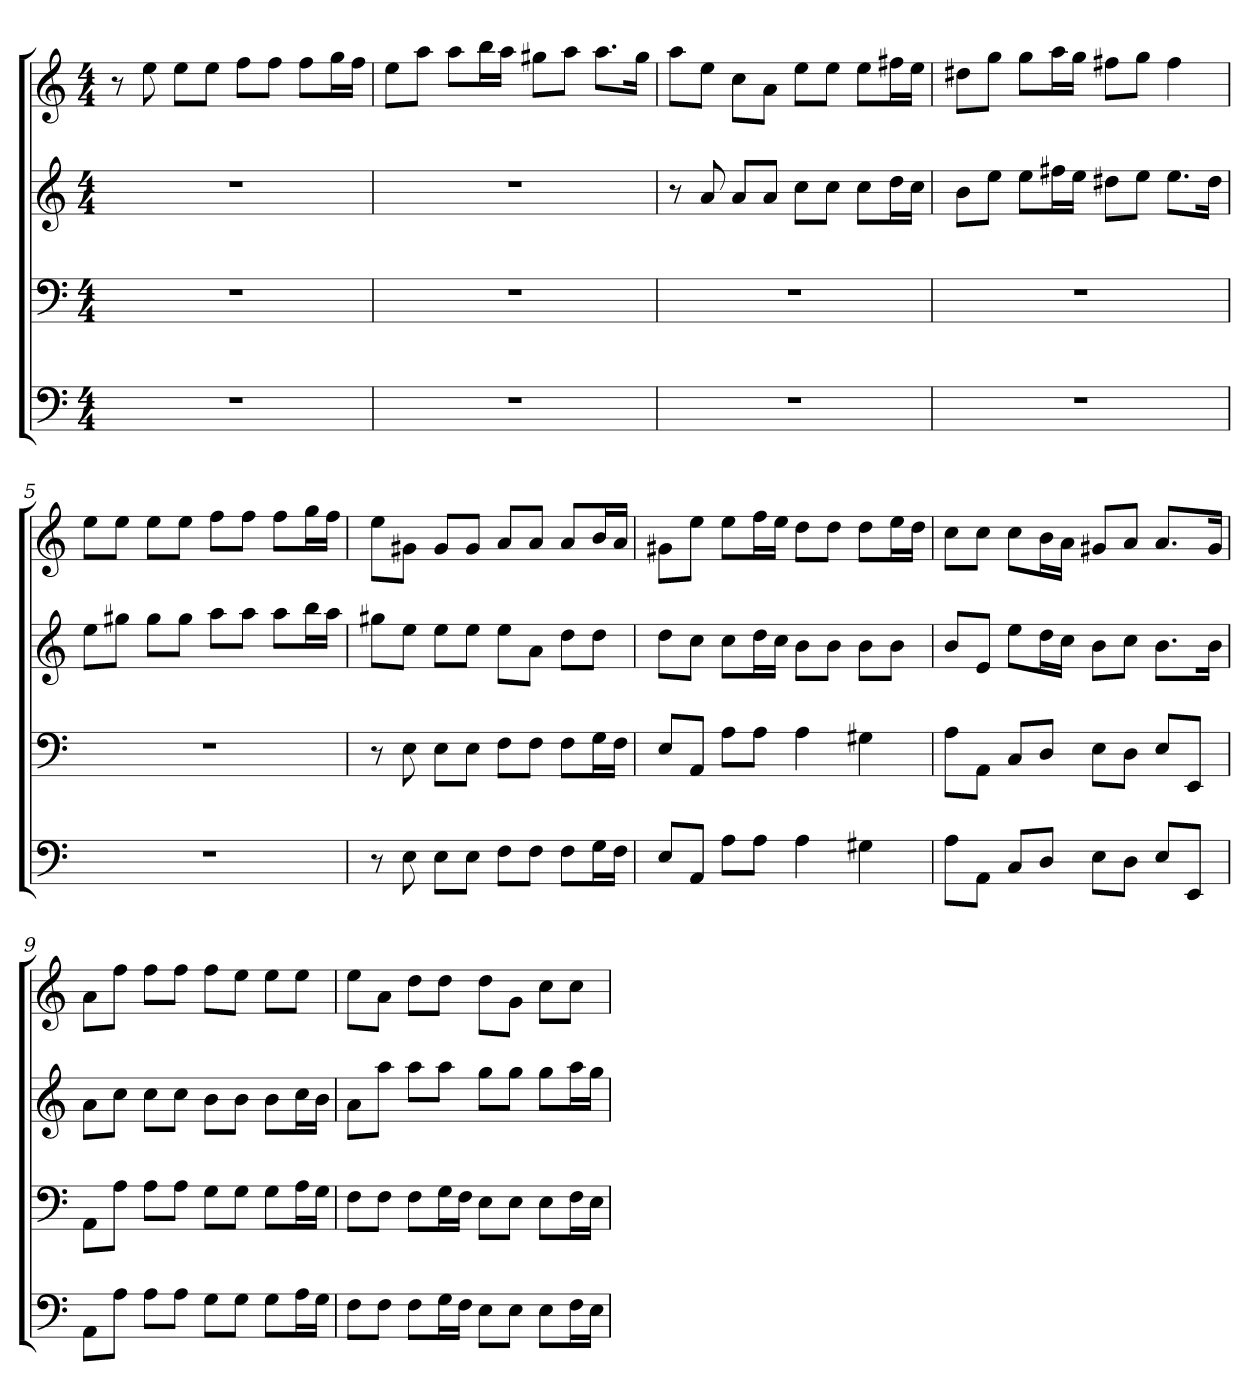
**kern	**kern	**kern	**kern
*part4	*part3	*part2	*part1
*staff4	*staff3	*staff2	*staff1
*k[]	*k[]	*k[]	*k[]
*a:	*a:	*a:	*a:
*M4/4	*M4/4	*M4/4	*M4/4
=1	=1	=1	=1
1r	1r	1r	8r
.	.	.	8ee
.	.	.	8eeL
.	.	.	8eeJ
.	.	.	8ffL
.	.	.	8ffJ
.	.	.	8ffL
.	.	.	16ggL
.	.	.	16ffJJ
=2	=2	=2	=2
1r	1r	1r	8eeL
.	.	.	8aaJ
.	.	.	8aaL
.	.	.	16bbL
.	.	.	16aaJJ
.	.	.	8gg#XL
.	.	.	8aaJ
.	.	.	8.aaL
.	.	.	16gg#Jk
=3	=3	=3	=3
1r	1r	8r	8aaL
.	.	8a	8eeJ
.	.	8aL	8ccL
.	.	8aJ	8aJ
.	.	8ccL	8eeL
.	.	8ccJ	8eeJ
.	.	8ccL	8eeL
.	.	16ddL	16ff#XL
.	.	16ccJJ	16eeJJ
=4	=4	=4	=4
1r	1r	8bL	8dd#XL
.	.	8eeJ	8ggJ
.	.	8eeL	8ggL
.	.	16ff#XL	16aaL
.	.	16eeJJ	16ggJJ
.	.	8dd#XL	8ff#XL
.	.	8eeJ	8ggJ
.	.	8.eeL	4ff#
.	.	16dd#Jk	.
=5	=5	=5	=5
1r	1r	8eeL	8eeL
.	.	8gg#XJ	8eeJ
.	.	8gg#L	8eeL
.	.	8gg#J	8eeJ
.	.	8aaL	8ffL
.	.	8aaJ	8ffJ
.	.	8aaL	8ffL
.	.	16bbL	16ggL
.	.	16aaJJ	16ffJJ
=6	=6	=6	=6
8r	8r	8gg#XL	8eeL
8E	8E	8eeJ	8g#XJ
8EL	8EL	8eeL	8g#L
8EJ	8EJ	8eeJ	8g#J
8FL	8FL	8eeL	8aL
8FJ	8FJ	8aJ	8aJ
8FL	8FL	8ddL	8aL
16GL	16GL	8ddJ	16bL
16FJJ	16FJJ	.	16aJJ
=7	=7	=7	=7
8EL	8EL	8ddL	8g#XL
8AAJ	8AAJ	8ccJ	8eeJ
8AL	8AL	8ccL	8eeL
8AJ	8AJ	16ddL	16ffL
.	.	16ccJJ	16eeJJ
4A	4A	8bL	8ddL
.	.	8bJ	8ddJ
4G#X	4G#X	8bL	8ddL
.	.	8bJ	16eeL
.	.	.	16ddJJ
=8	=8	=8	=8
8AL	8AL	8bL	8ccL
8AAJ	8AAJ	8eJ	8ccJ
8CL	8CL	8eeL	8ccL
8DJ	8DJ	16ddL	16bL
.	.	16ccJJ	16aJJ
8EL	8EL	8bL	8g#XL
8DJ	8DJ	8ccJ	8aJ
8EL	8EL	8.bL	8.aL
8EEJ	8EEJ	.	.
.	.	16bJk	16g#Jk
=9	=9	=9	=9
8AAL	8AAL	8aL	8aL
8AJ	8AJ	8ccJ	8ffJ
8AL	8AL	8ccL	8ffL
8AJ	8AJ	8ccJ	8ffJ
8GL	8GL	8bL	8ffL
8GJ	8GJ	8bJ	8eeJ
8GL	8GL	8bL	8eeL
16AL	16AL	16ccL	8eeJ
16GJJ	16GJJ	16bJJ	.
=10	=10	=10	=10
8FL	8FL	8aL	8eeL
8FJ	8FJ	8aaJ	8aJ
8FL	8FL	8aaL	8ddL
16GL	16GL	8aaJ	8ddJ
16FJJ	16FJJ	.	.
8EL	8EL	8ggL	8ddL
8EJ	8EJ	8ggJ	8gJ
8EL	8EL	8ggL	8ccL
16FL	16FL	16aaL	8ccJ
16EJJ	16EJJ	16ggJJ	.
=	=	=	=
*-	*-	*-	*-
